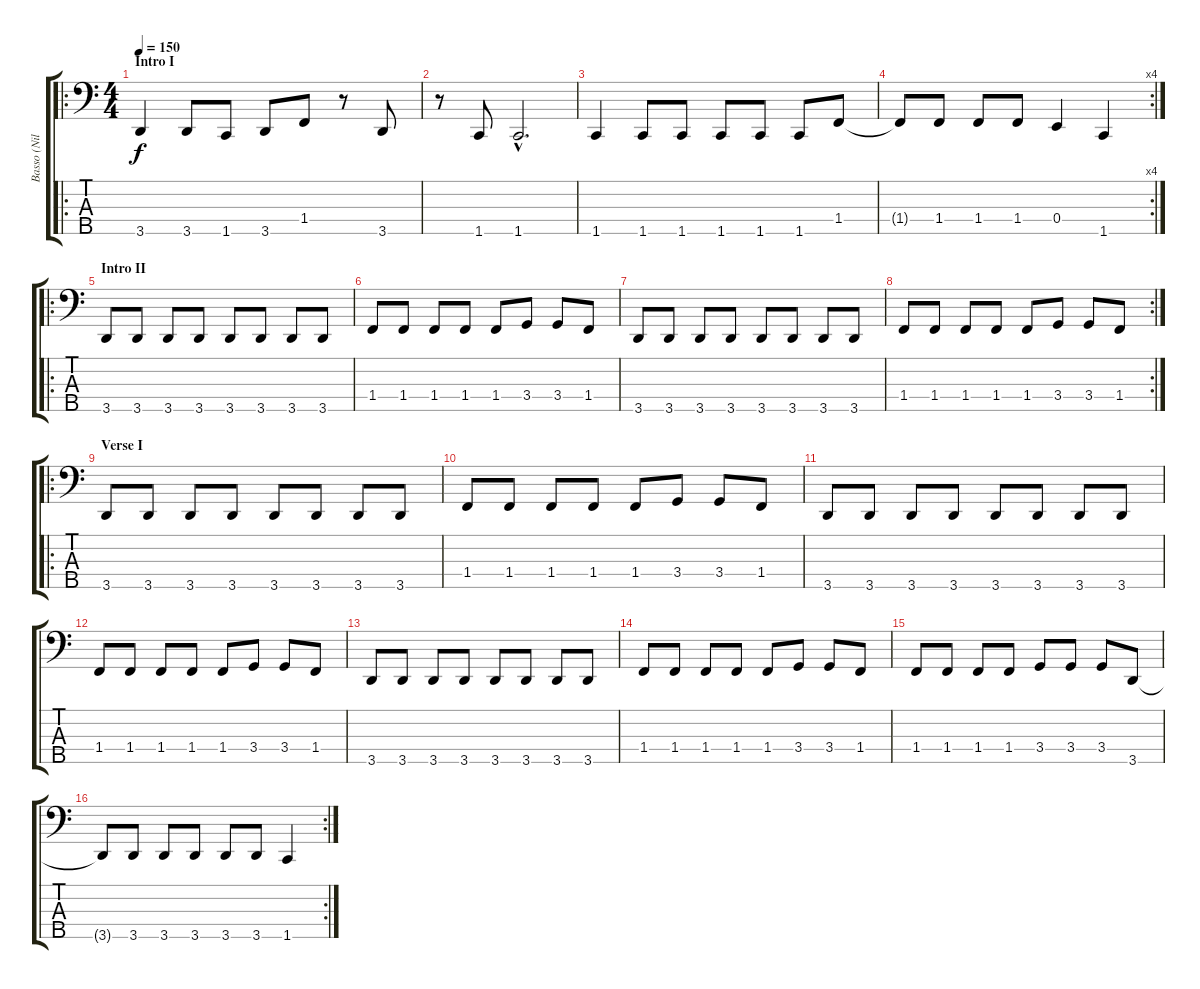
\track ("Basso (Nils Ursin)" "Basso (Nil") {instrument electricbassfinger}
\staff {score tabs}
\tuning (G2 D2 A1 E1 B0) {hide}
\ro
\ts (4 4)
\section ("" "Intro I")
\tempo 150
\clef f4
\ks c
3.5.4{dy f instrument electricbassfinger} 3.5.8 1.5.8 3.5.8 1.4.8 r.8 3.5.8 |
r.8 1.5.8 1.5{hac}.2{d} |
1.5.4 1.5.8 1.5.8 1.5.8 1.5.8 1.5.8 1.4.8 |
\rc 4
1.4{t}.8 1.4.8 1.4.8 1.4.8 0.4.4 1.5.4 |
\ro
\section ("" "Intro II")
3.5.8 3.5.8 3.5.8 3.5.8 3.5.8 3.5.8 3.5.8 3.5.8 |
1.4.8 1.4.8 1.4.8 1.4.8 1.4.8 3.4.8 3.4.8 1.4.8 |
3.5.8 3.5.8 3.5.8 3.5.8 3.5.8 3.5.8 3.5.8 3.5.8 |
\rc 2
1.4.8 1.4.8 1.4.8 1.4.8 1.4.8 3.4.8 3.4.8 1.4.8 |
\ro
\section ("" "Verse I")
3.5.8 3.5.8 3.5.8 3.5.8 3.5.8 3.5.8 3.5.8 3.5.8 |
1.4.8 1.4.8 1.4.8 1.4.8 1.4.8 3.4.8 3.4.8 1.4.8 |
3.5.8 3.5.8 3.5.8 3.5.8 3.5.8 3.5.8 3.5.8 3.5.8 |
1.4.8 1.4.8 1.4.8 1.4.8 1.4.8 3.4.8 3.4.8 1.4.8 |
3.5.8 3.5.8 3.5.8 3.5.8 3.5.8 3.5.8 3.5.8 3.5.8 |
1.4.8 1.4.8 1.4.8 1.4.8 1.4.8 3.4.8 3.4.8 1.4.8 |
1.4.8 1.4.8 1.4.8 1.4.8 3.4.8 3.4.8 3.4.8 3.5.8 |
\rc 2
3.5{t}.8 3.5.8 3.5.8 3.5.8 3.5.8 3.5.8 1.5.4
